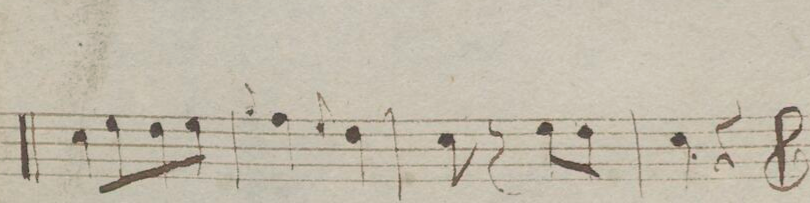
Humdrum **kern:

**kern	**dynam
*I"Corno 1mo in F.	*
*clefG2	*
*k[b-e-a-]	*
*M2/4	*
8e-\L	.
8g\	.
8f\	.
8g\J	.
=191	=191
8qqb-/	.
4a-\	.
8qqg/	.
4f\	.
=192	=192
8e-\	.
8r	.
8g\L	.
8f\J	.
=193	=193
4e-\	.
4r	.
==	==
*-	*-
